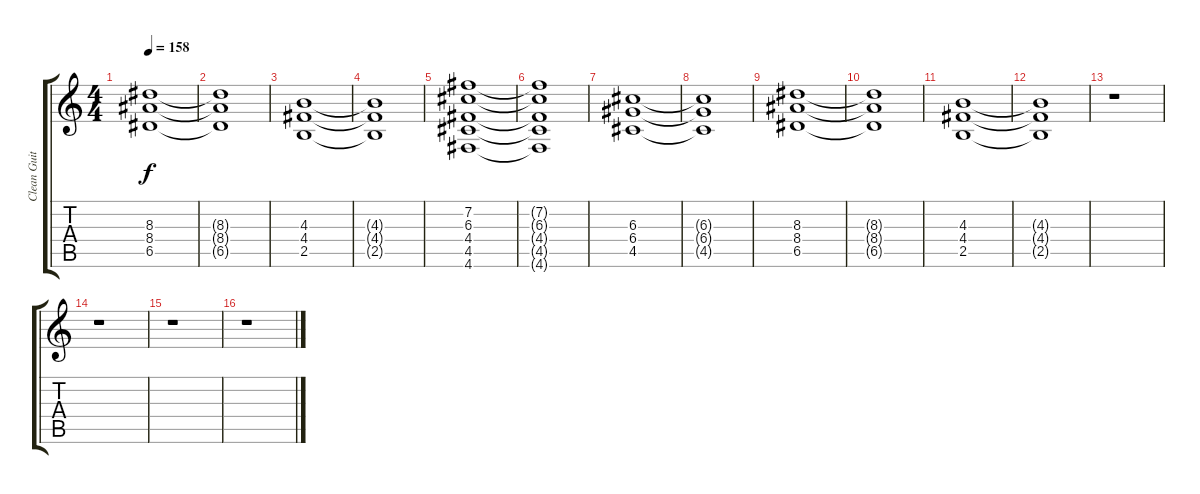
\track ("Clean Guitar ~ Jared" "Clean Guit") {instrument acousticguitarsteel}
\staff {score tabs}
\tuning (E4 B3 G3 D3 A2 D2) {hide}
\ts (4 4)
\tempo 158
\clef g2
\ks c
(8.3 8.4 6.5).1{dy f} |
(8.3{t} 8.4{t} 6.5{t}).1 |
(4.3 4.4 2.5).1 |
(4.3{t} 4.4{t} 2.5{t}).1 |
(7.2 6.3 4.4 4.5 4.6).1 |
(7.2{t} 6.3{t} 4.4{t} 4.5{t} 4.6{t}).1 |
(6.3 6.4 4.5).1 |
(6.3{t} 6.4{t} 4.5{t}).1 |
(8.3 8.4 6.5).1 |
(8.3{t} 8.4{t} 6.5{t}).1 |
(4.3 4.4 2.5).1 |
(4.3{t} 4.4{t} 2.5{t}).1 |
r.1 |
r.1 |
r.1 |
r.1
